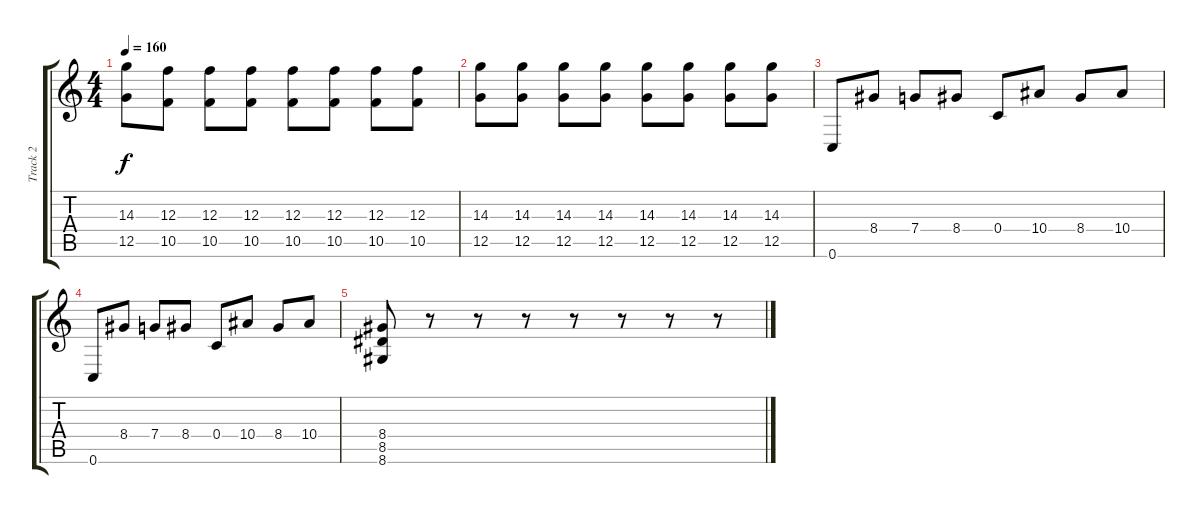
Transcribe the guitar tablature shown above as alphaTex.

\track ("Track 2" "Track 2") {instrument distortionguitar}
\staff {score tabs}
\tuning (D4 A3 F3 C3 G2 C2) {hide}
\ts (4 4)
\tempo 160
\clef g2
\ks c
(14.3 12.5).8{dy f} (12.3 10.5).8 (12.3 10.5).8 (12.3 10.5).8 (12.3 10.5).8 (12.3 10.5).8 (12.3 10.5).8 (12.3 10.5).8 |
(14.3 12.5).8 (14.3 12.5).8 (14.3 12.5).8 (14.3 12.5).8 (14.3 12.5).8 (14.3 12.5).8 (14.3 12.5).8 (14.3 12.5).8 |
0.6.8 8.4.8 7.4.8 8.4.8 0.4.8 10.4.8 8.4.8 10.4.8 |
0.6.8 8.4.8 7.4.8 8.4.8 0.4.8 10.4.8 8.4.8 10.4.8 |
(8.4 8.5 8.6).8 r.8 r.8 r.8 r.8 r.8 r.8 r.8
